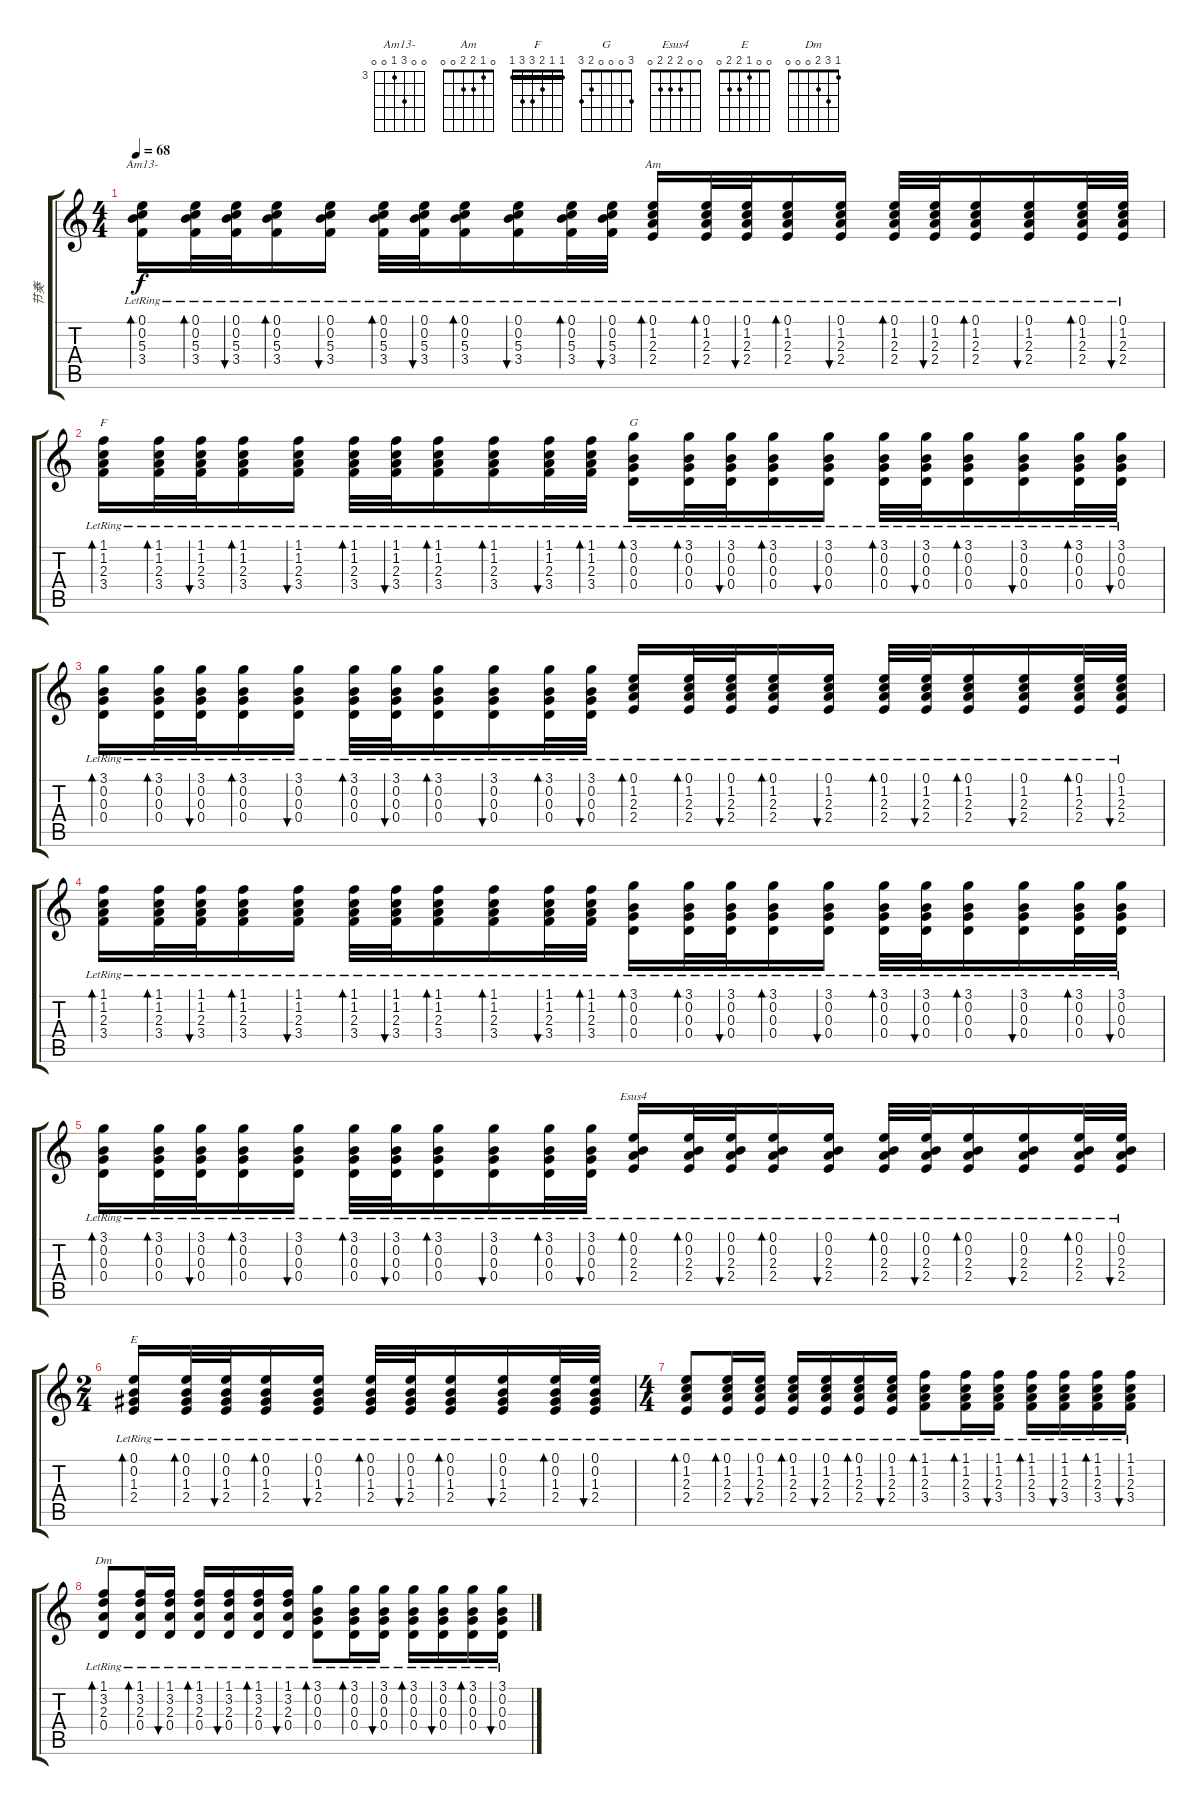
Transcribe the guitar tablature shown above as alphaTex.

\track ("节奏" "节奏") {instrument acousticguitarsteel}
\staff {score tabs}
\tuning (E4 B3 G3 D3 A2 E2) {hide}
\chord ("Am13-" 0 0 5 3 0 0) {firstfret 3}
\chord ("Am" 0 1 2 2 0 0)
\chord ("F" 1 1 2 3 3 1) {barre 1}
\chord ("G" 3 0 0 0 2 3)
\chord ("Esus4" 0 0 2 2 2 0)
\chord ("E" 0 0 1 2 2 0)
\chord ("Dm" 1 3 2 0 0 0)
\ts (4 4)
\tempo 68
\clef g2
\ks c
(0.1{lr} 0.2{lr} 5.3{lr} 3.4{lr}).16{bd 30 ch "Am13-" dy f} (0.1{lr} 0.2{lr} 5.3{lr} 3.4{lr}).32{bd 30} (0.1{lr} 0.2{lr} 5.3{lr} 3.4{lr}).32{bu 30} (0.1{lr} 0.2{lr} 5.3{lr} 3.4{lr}).16{bd 30} (0.1{lr} 0.2{lr} 5.3{lr} 3.4{lr}).16{bu 30} (0.1{lr} 0.2{lr} 5.3{lr} 3.4{lr}).32{bd 30} (0.1{lr} 0.2{lr} 5.3{lr} 3.4{lr}).32{bu 60} (0.1{lr} 0.2{lr} 5.3{lr} 3.4{lr}).16{bd 30} (0.1{lr} 0.2{lr} 5.3{lr} 3.4{lr}).16{bu 30} (0.1{lr} 0.2{lr} 5.3{lr} 3.4{lr}).32{bd 30} (0.1{lr} 0.2{lr} 5.3{lr} 3.4{lr}).32{bu 30} (0.1{lr} 1.2{lr} 2.3{lr} 2.4{lr}).16{bd 30 ch "Am"} (0.1{lr} 1.2{lr} 2.3{lr} 2.4{lr}).32{bd 30} (0.1{lr} 1.2{lr} 2.3{lr} 2.4{lr}).32{bu 30} (0.1{lr} 1.2{lr} 2.3{lr} 2.4{lr}).16{bd 30} (0.1{lr} 1.2{lr} 2.3{lr} 2.4{lr}).16{bu 30} (0.1{lr} 1.2{lr} 2.3{lr} 2.4{lr}).32{bd 30} (0.1{lr} 1.2{lr} 2.3{lr} 2.4{lr}).32{bu 60} (0.1{lr} 1.2{lr} 2.3{lr} 2.4{lr}).16{bd 30} (0.1{lr} 1.2{lr} 2.3{lr} 2.4{lr}).16{bu 30} (0.1{lr} 1.2{lr} 2.3{lr} 2.4{lr}).32{bd 30} (0.1{lr} 1.2{lr} 2.3{lr} 2.4{lr}).32{bu 30} |
(1.1{lr} 1.2{lr} 2.3{lr} 3.4{lr}).16{bd 30 ch "F"} (1.1{lr} 1.2{lr} 2.3{lr} 3.4{lr}).32{bd 30} (1.1{lr} 1.2{lr} 2.3{lr} 3.4{lr}).32{bu 30} (1.1{lr} 1.2{lr} 2.3{lr} 3.4{lr}).16{bd 30} (1.1{lr} 1.2{lr} 2.3{lr} 3.4{lr}).16{bu 30} (1.1{lr} 1.2{lr} 2.3{lr} 3.4{lr}).32{bd 30} (1.1{lr} 1.2{lr} 2.3{lr} 3.4{lr}).32{bu 30} (1.1{lr} 1.2{lr} 2.3{lr} 3.4{lr}).16{bd 30} (1.1{lr} 1.2{lr} 2.3{lr} 3.4{lr}).16{bd 30} (1.1{lr} 1.2{lr} 2.3{lr} 3.4{lr}).32{bu 30} (1.1{lr} 1.2{lr} 2.3{lr} 3.4{lr}).32{bd 30} (3.1{lr} 0.2{lr} 0.3{lr} 0.4{lr}).16{bd 30 ch "G"} (3.1{lr} 0.2{lr} 0.3{lr} 0.4{lr}).32{bd 30} (3.1{lr} 0.2{lr} 0.3{lr} 0.4{lr}).32{bu 30} (3.1{lr} 0.2{lr} 0.3{lr} 0.4{lr}).16{bd 30} (3.1{lr} 0.2{lr} 0.3{lr} 0.4{lr}).16{bu 30} (3.1{lr} 0.2{lr} 0.3{lr} 0.4{lr}).32{bd 30} (3.1{lr} 0.2{lr} 0.3{lr} 0.4{lr}).32{bu 60} (3.1{lr} 0.2{lr} 0.3{lr} 0.4{lr}).16{bd 30} (3.1{lr} 0.2{lr} 0.3{lr} 0.4{lr}).16{bu 30} (3.1{lr} 0.2{lr} 0.3{lr} 0.4{lr}).32{bd 30} (3.1{lr} 0.2{lr} 0.3{lr} 0.4{lr}).32{bu 30} |
(3.1{lr} 0.2{lr} 0.3{lr} 0.4{lr}).16{bd 30} (3.1{lr} 0.2{lr} 0.3{lr} 0.4{lr}).32{bd 30} (3.1{lr} 0.2{lr} 0.3{lr} 0.4{lr}).32{bu 30} (3.1{lr} 0.2{lr} 0.3{lr} 0.4{lr}).16{bd 30} (3.1{lr} 0.2{lr} 0.3{lr} 0.4{lr}).16{bu 30} (3.1{lr} 0.2{lr} 0.3{lr} 0.4{lr}).32{bd 30} (3.1{lr} 0.2{lr} 0.3{lr} 0.4{lr}).32{bu 60} (3.1{lr} 0.2{lr} 0.3{lr} 0.4{lr}).16{bd 30} (3.1{lr} 0.2{lr} 0.3{lr} 0.4{lr}).16{bu 30} (3.1{lr} 0.2{lr} 0.3{lr} 0.4{lr}).32{bd 30} (3.1{lr} 0.2{lr} 0.3{lr} 0.4{lr}).32{bu 30} (0.1{lr} 1.2{lr} 2.3{lr} 2.4{lr}).16{bd 30} (0.1{lr} 1.2{lr} 2.3{lr} 2.4{lr}).32{bd 30} (0.1{lr} 1.2{lr} 2.3{lr} 2.4{lr}).32{bu 30} (0.1{lr} 1.2{lr} 2.3{lr} 2.4{lr}).16{bd 30} (0.1{lr} 1.2{lr} 2.3{lr} 2.4{lr}).16{bu 30} (0.1{lr} 1.2{lr} 2.3{lr} 2.4{lr}).32{bd 30} (0.1{lr} 1.2{lr} 2.3{lr} 2.4{lr}).32{bu 60} (0.1{lr} 1.2{lr} 2.3{lr} 2.4{lr}).16{bd 30} (0.1{lr} 1.2{lr} 2.3{lr} 2.4{lr}).16{bu 30} (0.1{lr} 1.2{lr} 2.3{lr} 2.4{lr}).32{bd 30} (0.1{lr} 1.2{lr} 2.3{lr} 2.4{lr}).32{bu 30} |
(1.1{lr} 1.2{lr} 2.3{lr} 3.4{lr}).16{bd 30} (1.1{lr} 1.2{lr} 2.3{lr} 3.4{lr}).32{bd 30} (1.1{lr} 1.2{lr} 2.3{lr} 3.4{lr}).32{bu 30} (1.1{lr} 1.2{lr} 2.3{lr} 3.4{lr}).16{bd 30} (1.1{lr} 1.2{lr} 2.3{lr} 3.4{lr}).16{bu 30} (1.1{lr} 1.2{lr} 2.3{lr} 3.4{lr}).32{bd 30} (1.1{lr} 1.2{lr} 2.3{lr} 3.4{lr}).32{bu 30} (1.1{lr} 1.2{lr} 2.3{lr} 3.4{lr}).16{bd 30} (1.1{lr} 1.2{lr} 2.3{lr} 3.4{lr}).16{bd 30} (1.1{lr} 1.2{lr} 2.3{lr} 3.4{lr}).32{bu 30} (1.1{lr} 1.2{lr} 2.3{lr} 3.4{lr}).32{bd 30} (3.1{lr} 0.2{lr} 0.3{lr} 0.4{lr}).16{bd 30} (3.1{lr} 0.2{lr} 0.3{lr} 0.4{lr}).32{bd 30} (3.1{lr} 0.2{lr} 0.3{lr} 0.4{lr}).32{bu 30} (3.1{lr} 0.2{lr} 0.3{lr} 0.4{lr}).16{bd 30} (3.1{lr} 0.2{lr} 0.3{lr} 0.4{lr}).16{bu 30} (3.1{lr} 0.2{lr} 0.3{lr} 0.4{lr}).32{bd 30} (3.1{lr} 0.2{lr} 0.3{lr} 0.4{lr}).32{bu 60} (3.1{lr} 0.2{lr} 0.3{lr} 0.4{lr}).16{bd 30} (3.1{lr} 0.2{lr} 0.3{lr} 0.4{lr}).16{bu 30} (3.1{lr} 0.2{lr} 0.3{lr} 0.4{lr}).32{bd 30} (3.1{lr} 0.2{lr} 0.3{lr} 0.4{lr}).32{bu 30} |
(3.1{lr} 0.2{lr} 0.3{lr} 0.4{lr}).16{bd 30} (3.1{lr} 0.2{lr} 0.3{lr} 0.4{lr}).32{bd 30} (3.1{lr} 0.2{lr} 0.3{lr} 0.4{lr}).32{bu 30} (3.1{lr} 0.2{lr} 0.3{lr} 0.4{lr}).16{bd 30} (3.1{lr} 0.2{lr} 0.3{lr} 0.4{lr}).16{bu 30} (3.1{lr} 0.2{lr} 0.3{lr} 0.4{lr}).32{bd 30} (3.1{lr} 0.2{lr} 0.3{lr} 0.4{lr}).32{bu 60} (3.1{lr} 0.2{lr} 0.3{lr} 0.4{lr}).16{bd 30} (3.1{lr} 0.2{lr} 0.3{lr} 0.4{lr}).16{bu 30} (3.1{lr} 0.2{lr} 0.3{lr} 0.4{lr}).32{bd 30} (3.1{lr} 0.2{lr} 0.3{lr} 0.4{lr}).32{bu 30} (0.1{lr} 0.2{lr} 2.3{lr} 2.4{lr}).16{bd 30 ch "Esus4"} (0.1{lr} 0.2{lr} 2.3{lr} 2.4{lr}).32{bd 30} (0.1{lr} 0.2{lr} 2.3{lr} 2.4{lr}).32{bu 30} (0.1{lr} 0.2{lr} 2.3{lr} 2.4{lr}).16{bd 30} (0.1{lr} 0.2{lr} 2.3{lr} 2.4{lr}).16{bu 30} (0.1{lr} 0.2{lr} 2.3{lr} 2.4{lr}).32{bd 30} (0.1{lr} 0.2{lr} 2.3{lr} 2.4{lr}).32{bu 60} (0.1{lr} 0.2{lr} 2.3{lr} 2.4{lr}).16{bd 30} (0.1{lr} 0.2{lr} 2.3{lr} 2.4{lr}).16{bu 30} (0.1{lr} 0.2{lr} 2.3{lr} 2.4{lr}).32{bd 30} (0.1{lr} 0.2{lr} 2.3{lr} 2.4{lr}).32{bu 30} |
\ts (2 4)
(0.1{lr} 0.2{lr} 1.3{lr} 2.4{lr}).16{bd 30 ch "E"} (0.1{lr} 0.2{lr} 1.3{lr} 2.4{lr}).32{bd 30} (0.1{lr} 0.2{lr} 1.3{lr} 2.4{lr}).32{bu 30} (0.1{lr} 0.2{lr} 1.3{lr} 2.4{lr}).16{bd 30} (0.1{lr} 0.2{lr} 1.3{lr} 2.4{lr}).16{bu 30} (0.1{lr} 0.2{lr} 1.3{lr} 2.4{lr}).32{bd 30} (0.1{lr} 0.2{lr} 1.3{lr} 2.4{lr}).32{bu 60} (0.1{lr} 0.2{lr} 1.3{lr} 2.4{lr}).16{bd 30} (0.1{lr} 0.2{lr} 1.3{lr} 2.4{lr}).16{bu 30} (0.1{lr} 0.2{lr} 1.3{lr} 2.4{lr}).32{bd 30} (0.1{lr} 0.2{lr} 1.3{lr} 2.4{lr}).32{bu 30} |
\ts (4 4)
(0.1{lr} 1.2{lr} 2.3{lr} 2.4{lr}).8{bd 30} (0.1{lr} 1.2{lr} 2.3{lr} 2.4{lr}).16{bd 30} (0.1{lr} 1.2{lr} 2.3{lr} 2.4{lr}).16{bu 30} (0.1{lr} 1.2{lr} 2.3{lr} 2.4{lr}).16{bd 30} (0.1{lr} 1.2{lr} 2.3{lr} 2.4{lr}).16{bu 30} (0.1{lr} 1.2{lr} 2.3{lr} 2.4{lr}).16{bd 30} (0.1{lr} 1.2{lr} 2.3{lr} 2.4{lr}).16{bu 60} (1.1{lr} 1.2{lr} 2.3{lr} 3.4{lr}).8{bd 30} (1.1{lr} 1.2{lr} 2.3{lr} 3.4{lr}).16{bd 30} (1.1{lr} 1.2{lr} 2.3{lr} 3.4{lr}).16{bu 30} (1.1{lr} 1.2{lr} 2.3{lr} 3.4{lr}).16{bd 30} (1.1{lr} 1.2{lr} 2.3{lr} 3.4{lr}).16{bu 30} (1.1{lr} 1.2{lr} 2.3{lr} 3.4{lr}).16{bd 30} (1.1{lr} 1.2{lr} 2.3{lr} 3.4{lr}).16{bu 30} |
(1.1{lr} 3.2{lr} 2.3{lr} 0.4{lr}).8{bd 30 ch "Dm"} (1.1{lr} 3.2{lr} 2.3{lr} 0.4{lr}).16{bd 30} (1.1{lr} 3.2{lr} 2.3{lr} 0.4{lr}).16{bu 30} (1.1{lr} 3.2{lr} 2.3{lr} 0.4{lr}).16{bd 30} (1.1{lr} 3.2{lr} 2.3{lr} 0.4{lr}).16{bu 30} (1.1{lr} 3.2{lr} 2.3{lr} 0.4{lr}).16{bd 30} (1.1{lr} 3.2{lr} 2.3{lr} 0.4{lr}).16{bu 30} (3.1{lr} 0.2{lr} 0.3{lr} 0.4{lr}).8{bd 30} (3.1{lr} 0.2{lr} 0.3{lr} 0.4{lr}).16{bd 30} (3.1{lr} 0.2{lr} 0.3{lr} 0.4{lr}).16{bu 30} (3.1{lr} 0.2{lr} 0.3{lr} 0.4{lr}).16{bd 30} (3.1{lr} 0.2{lr} 0.3{lr} 0.4{lr}).16{bu 30} (3.1{lr} 0.2{lr} 0.3{lr} 0.4{lr}).16{bd 30} (3.1{lr} 0.2{lr} 0.3{lr} 0.4{lr}).16{bu 60}
